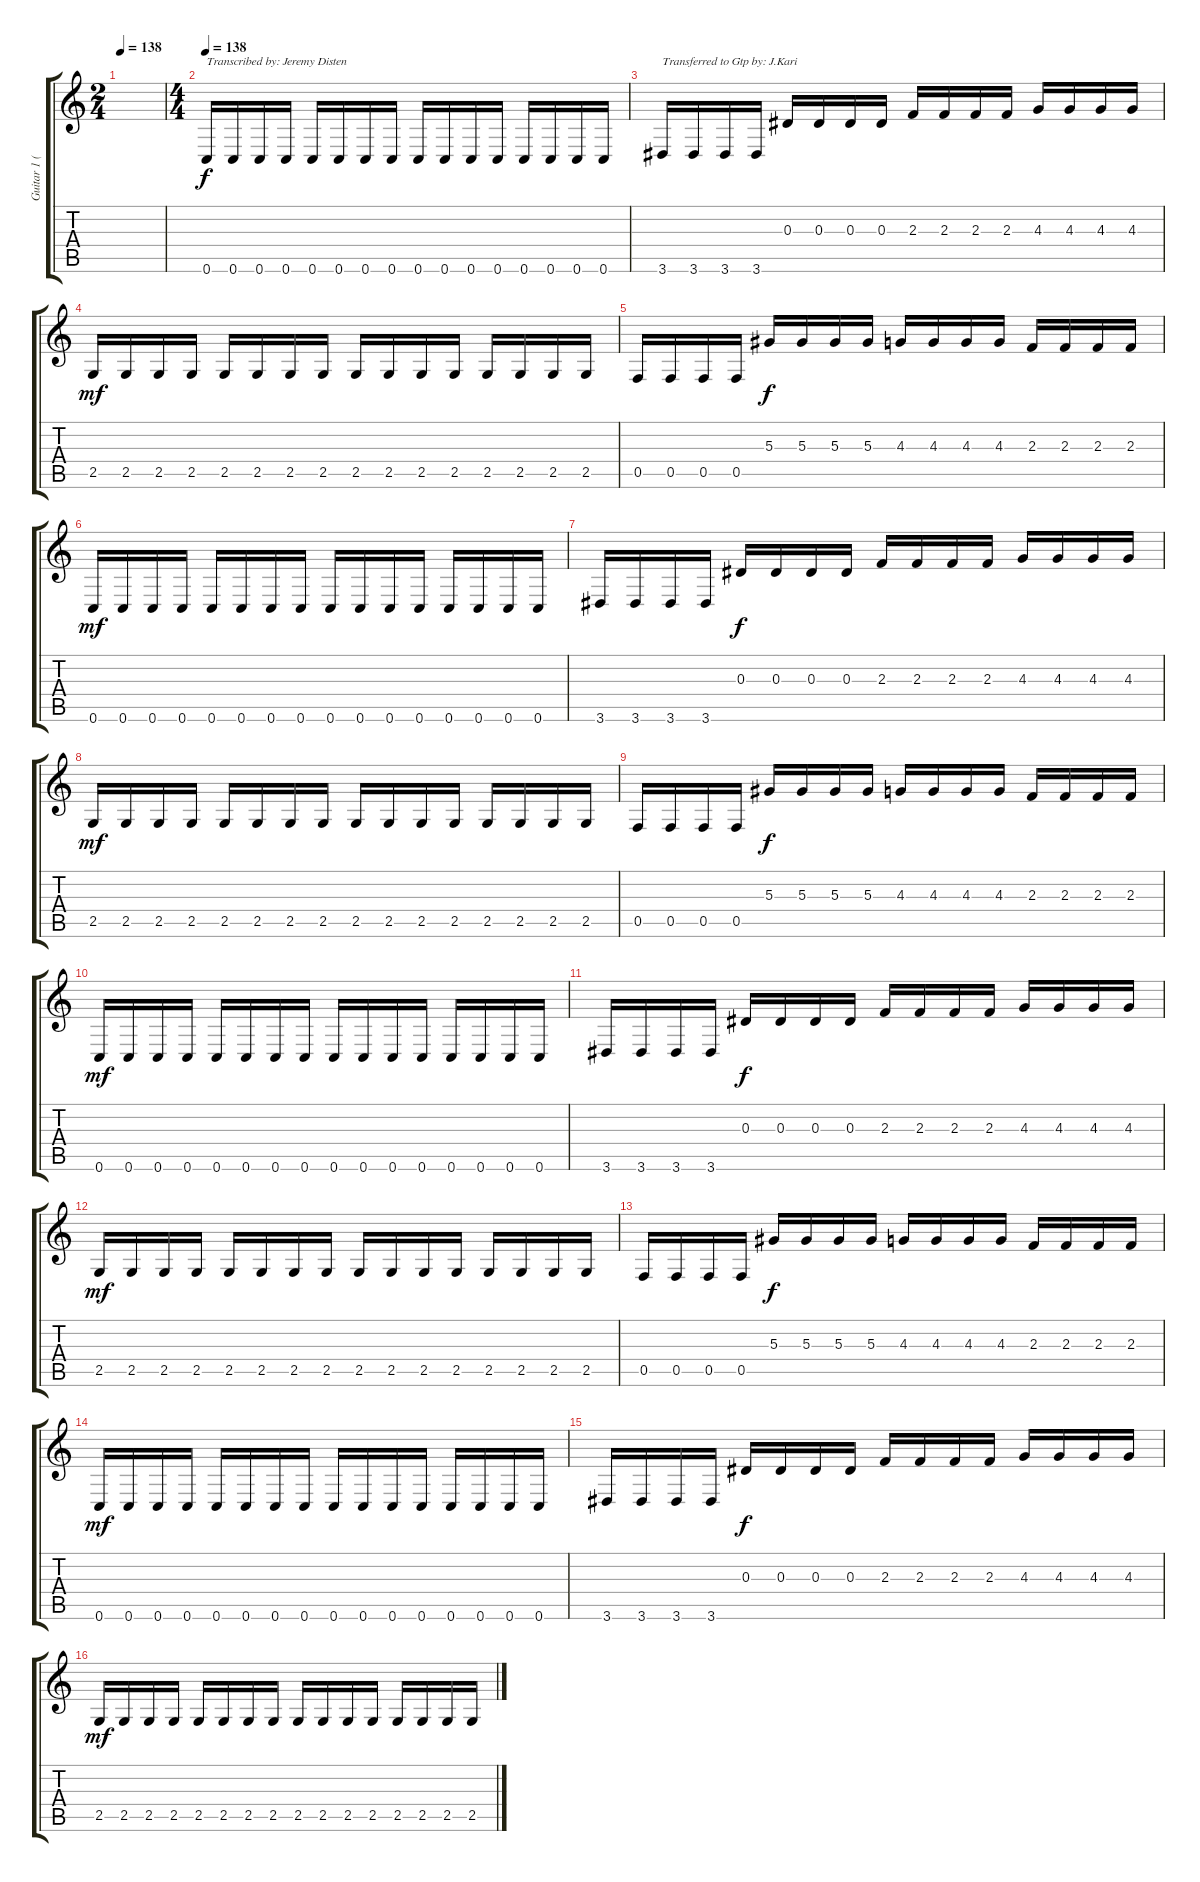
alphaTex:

\track ("Guitar 1 (Lead)" "Guitar 1 (") {instrument distortionguitar}
\staff {score tabs}
\tuning (C4 G3 Eb3 Bb2 F2 C2) {hide}
\ts (2 4)
\tempo 138
\tempo 120
\tempo 138
\clef g2
\ks c
|
\ts (4 4)
\tempo 138
0.6.16{txt "Transcribed by: Jeremy Disten" balance 1} 0.6.16 0.6.16 0.6.16 0.6.16 0.6.16 0.6.16 0.6.16 0.6.16 0.6.16 0.6.16 0.6.16 0.6.16 0.6.16 0.6.16 0.6.16 |
3.6.16{txt "Transferred to Gtp by: J.Kari"} 3.6.16 3.6.16 3.6.16 0.3.16{dy f} 0.3.16 0.3.16 0.3.16 2.3.16 2.3.16 2.3.16 2.3.16 4.3.16 4.3.16 4.3.16 4.3.16 |
2.5.16{dy mf} 2.5.16 2.5.16 2.5.16 2.5.16 2.5.16 2.5.16 2.5.16 2.5.16 2.5.16 2.5.16 2.5.16 2.5.16 2.5.16 2.5.16 2.5.16 |
0.5.16 0.5.16 0.5.16 0.5.16 5.3.16{dy f} 5.3.16 5.3.16 5.3.16 4.3.16 4.3.16 4.3.16 4.3.16 2.3.16 2.3.16 2.3.16 2.3.16 |
0.6.16{dy mf} 0.6.16 0.6.16 0.6.16 0.6.16 0.6.16 0.6.16 0.6.16 0.6.16 0.6.16 0.6.16 0.6.16 0.6.16 0.6.16 0.6.16 0.6.16 |
3.6.16 3.6.16 3.6.16 3.6.16 0.3.16{dy f} 0.3.16 0.3.16 0.3.16 2.3.16 2.3.16 2.3.16 2.3.16 4.3.16 4.3.16 4.3.16 4.3.16 |
2.5.16{dy mf} 2.5.16 2.5.16 2.5.16 2.5.16 2.5.16 2.5.16 2.5.16 2.5.16 2.5.16 2.5.16 2.5.16 2.5.16 2.5.16 2.5.16 2.5.16 |
0.5.16 0.5.16 0.5.16 0.5.16 5.3.16{dy f} 5.3.16 5.3.16 5.3.16 4.3.16 4.3.16 4.3.16 4.3.16 2.3.16 2.3.16 2.3.16 2.3.16 |
0.6.16{dy mf} 0.6.16 0.6.16 0.6.16 0.6.16 0.6.16 0.6.16 0.6.16 0.6.16 0.6.16 0.6.16 0.6.16 0.6.16 0.6.16 0.6.16 0.6.16 |
3.6.16 3.6.16 3.6.16 3.6.16 0.3.16{dy f} 0.3.16 0.3.16 0.3.16 2.3.16 2.3.16 2.3.16 2.3.16 4.3.16 4.3.16 4.3.16 4.3.16 |
2.5.16{dy mf} 2.5.16 2.5.16 2.5.16 2.5.16 2.5.16 2.5.16 2.5.16 2.5.16 2.5.16 2.5.16 2.5.16 2.5.16 2.5.16 2.5.16 2.5.16 |
0.5.16 0.5.16 0.5.16 0.5.16 5.3.16{dy f} 5.3.16 5.3.16 5.3.16 4.3.16 4.3.16 4.3.16 4.3.16 2.3.16 2.3.16 2.3.16 2.3.16 |
0.6.16{dy mf} 0.6.16 0.6.16 0.6.16 0.6.16 0.6.16 0.6.16 0.6.16 0.6.16 0.6.16 0.6.16 0.6.16 0.6.16 0.6.16 0.6.16 0.6.16 |
3.6.16 3.6.16 3.6.16 3.6.16 0.3.16{dy f} 0.3.16 0.3.16 0.3.16 2.3.16 2.3.16 2.3.16 2.3.16 4.3.16 4.3.16 4.3.16 4.3.16 |
2.5.16{dy mf} 2.5.16 2.5.16 2.5.16 2.5.16 2.5.16 2.5.16 2.5.16 2.5.16 2.5.16 2.5.16 2.5.16 2.5.16 2.5.16 2.5.16 2.5.16
